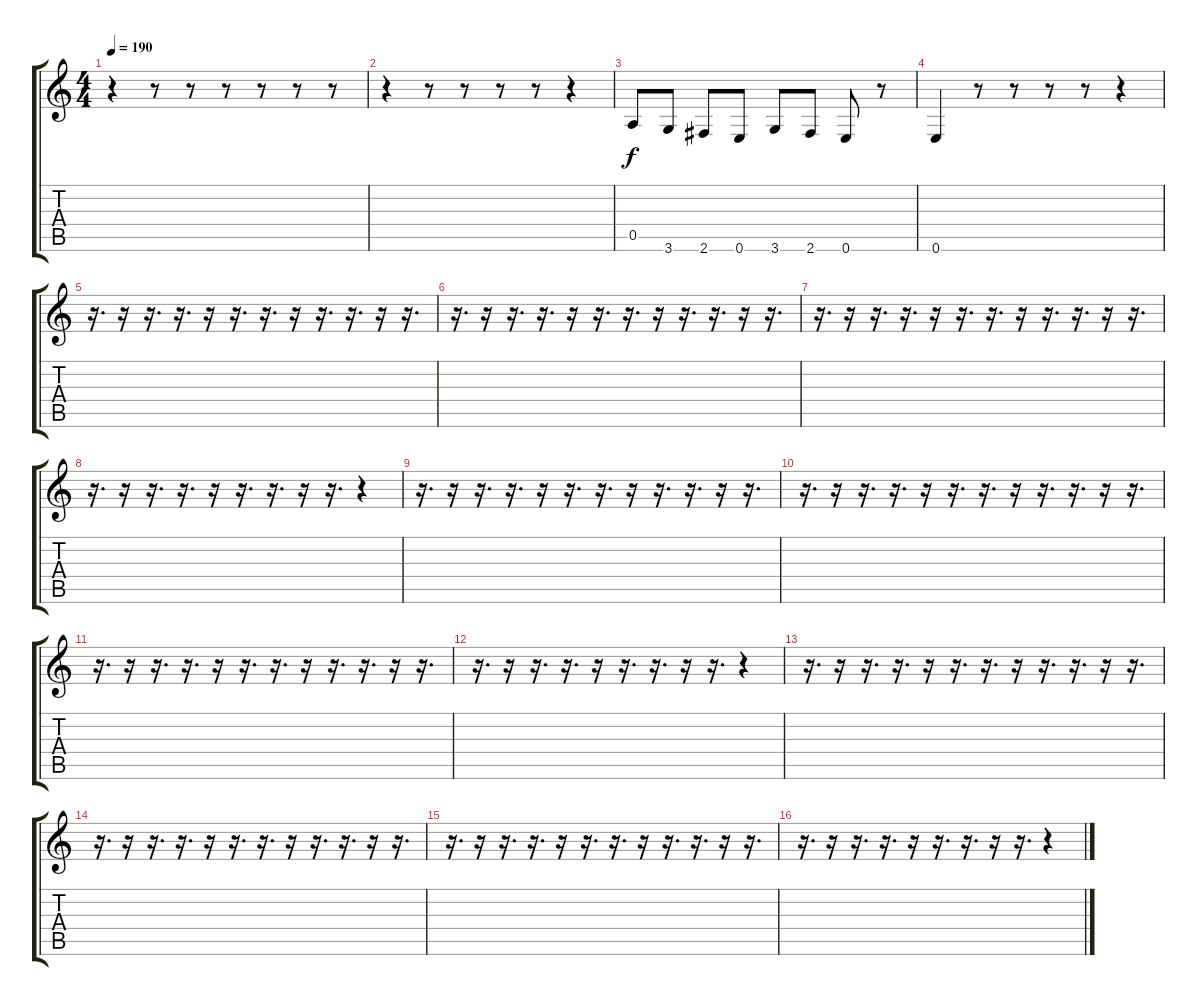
\track "" {instrument electricbassfinger}
\staff {score tabs}
\tuning (E4 B3 G3 D3 A2 E2) {hide}
\ts (4 4)
\tempo 190
\clef g2
\ks c
r.4{dy f} r.8 r.8 r.8 r.8 r.8 r.8 |
r.4 r.8 r.8 r.8 r.8 r.4 |
0.5.8 3.6.8 2.6.8 0.6.8 3.6.8 2.6.8 0.6.8 r.8 |
0.6.4 r.8 r.8 r.8 r.8 r.4 |
r.16{d} r.16 r.16{d} r.16{d} r.16 r.16{d} r.16{d} r.16 r.16{d} r.16{d} r.16 r.16{d} |
r.16{d} r.16 r.16{d} r.16{d} r.16 r.16{d} r.16{d} r.16 r.16{d} r.16{d} r.16 r.16{d} |
r.16{d} r.16 r.16{d} r.16{d} r.16 r.16{d} r.16{d} r.16 r.16{d} r.16{d} r.16 r.16{d} |
r.16{d} r.16 r.16{d} r.16{d} r.16 r.16{d} r.16{d} r.16 r.16{d} r.4 |
r.16{d} r.16 r.16{d} r.16{d} r.16 r.16{d} r.16{d} r.16 r.16{d} r.16{d} r.16 r.16{d} |
r.16{d} r.16 r.16{d} r.16{d} r.16 r.16{d} r.16{d} r.16 r.16{d} r.16{d} r.16 r.16{d} |
r.16{d} r.16 r.16{d} r.16{d} r.16 r.16{d} r.16{d} r.16 r.16{d} r.16{d} r.16 r.16{d} |
r.16{d} r.16 r.16{d} r.16{d} r.16 r.16{d} r.16{d} r.16 r.16{d} r.4 |
r.16{d} r.16 r.16{d} r.16{d} r.16 r.16{d} r.16{d} r.16 r.16{d} r.16{d} r.16 r.16{d} |
r.16{d} r.16 r.16{d} r.16{d} r.16 r.16{d} r.16{d} r.16 r.16{d} r.16{d} r.16 r.16{d} |
r.16{d} r.16 r.16{d} r.16{d} r.16 r.16{d} r.16{d} r.16 r.16{d} r.16{d} r.16 r.16{d} |
r.16{d} r.16 r.16{d} r.16{d} r.16 r.16{d} r.16{d} r.16 r.16{d} r.4
